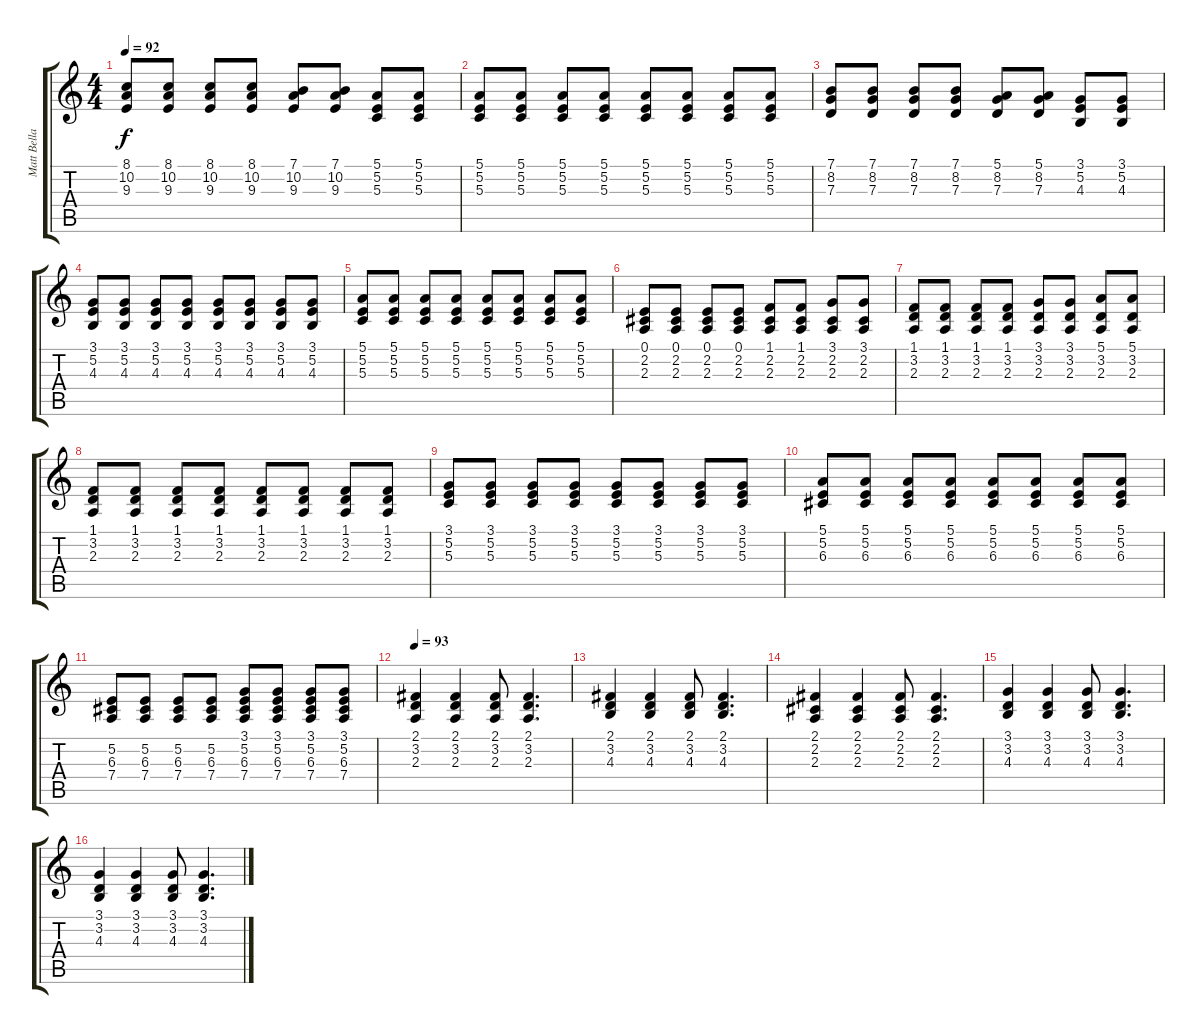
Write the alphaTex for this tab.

\track ("Matt Bellamy" "Matt Bella") {instrument acousticgrandpiano}
\staff {score tabs}
\tuning (E4 B3 G3 D3 A2 E2) {hide}
\ts (4 4)
\tempo 92
\clef g2
\ks c
(8.1 10.2 9.3).8{dy f} (8.1 10.2 9.3).8 (8.1 10.2 9.3).8 (8.1 10.2 9.3).8 (7.1 10.2 9.3).8 (7.1 10.2 9.3).8 (5.1 5.2 5.3).8 (5.1 5.2 5.3).8 |
(5.1 5.2 5.3).8 (5.1 5.2 5.3).8 (5.1 5.2 5.3).8 (5.1 5.2 5.3).8 (5.1 5.2 5.3).8 (5.1 5.2 5.3).8 (5.1 5.2 5.3).8 (5.1 5.2 5.3).8 |
(7.1 8.2 7.3).8 (7.1 8.2 7.3).8 (7.1 8.2 7.3).8 (7.1 8.2 7.3).8 (5.1 8.2 7.3).8 (5.1 8.2 7.3).8 (3.1 5.2 4.3).8 (3.1 5.2 4.3).8 |
(3.1 5.2 4.3).8 (3.1 5.2 4.3).8 (3.1 5.2 4.3).8 (3.1 5.2 4.3).8 (3.1 5.2 4.3).8 (3.1 5.2 4.3).8 (3.1 5.2 4.3).8 (3.1 5.2 4.3).8 |
(5.1 5.2 5.3).8 (5.1 5.2 5.3).8 (5.1 5.2 5.3).8 (5.1 5.2 5.3).8 (5.1 5.2 5.3).8 (5.1 5.2 5.3).8 (5.1 5.2 5.3).8 (5.1 5.2 5.3).8 |
(0.1 2.2 2.3).8 (0.1 2.2 2.3).8 (0.1 2.2 2.3).8 (0.1 2.2 2.3).8 (1.1 2.2 2.3).8 (1.1 2.2 2.3).8 (3.1 2.2 2.3).8 (3.1 2.2 2.3).8 |
(1.1 3.2 2.3).8 (1.1 3.2 2.3).8 (1.1 3.2 2.3).8 (1.1 3.2 2.3).8 (3.1 3.2 2.3).8 (3.1 3.2 2.3).8 (5.1 3.2 2.3).8 (5.1 3.2 2.3).8 |
(1.1 3.2 2.3).8 (1.1 3.2 2.3).8 (1.1 3.2 2.3).8 (1.1 3.2 2.3).8 (1.1 3.2 2.3).8 (1.1 3.2 2.3).8 (1.1 3.2 2.3).8 (1.1 3.2 2.3).8 |
(3.1 5.2 5.3).8 (3.1 5.2 5.3).8 (3.1 5.2 5.3).8 (3.1 5.2 5.3).8 (3.1 5.2 5.3).8 (3.1 5.2 5.3).8 (3.1 5.2 5.3).8 (3.1 5.2 5.3).8 |
(5.1 5.2 6.3).8 (5.1 5.2 6.3).8 (5.1 5.2 6.3).8 (5.1 5.2 6.3).8 (5.1 5.2 6.3).8 (5.1 5.2 6.3).8 (5.1 5.2 6.3).8 (5.1 5.2 6.3).8 |
(5.2 6.3 7.4).8 (5.2 6.3 7.4).8 (5.2 6.3 7.4).8 (5.2 6.3 7.4).8 (3.1 5.2 6.3 7.4).8 (3.1 5.2 6.3 7.4).8 (3.1 5.2 6.3 7.4).8 (3.1 5.2 6.3 7.4).8 |
\tempo 93
(2.1 3.2 2.3).4 (2.1 3.2 2.3).4 (2.1 3.2 2.3).8 (2.1 3.2 2.3).4{d} |
(2.1 3.2 4.3).4 (2.1 3.2 4.3).4 (2.1 3.2 4.3).8 (2.1 3.2 4.3).4{d} |
(2.1 2.2 2.3).4 (2.1 2.2 2.3).4 (2.1 2.2 2.3).8 (2.1 2.2 2.3).4{d} |
(3.1 3.2 4.3).4 (3.1 3.2 4.3).4 (3.1 3.2 4.3).8 (3.1 3.2 4.3).4{d} |
(3.1 3.2 4.3).4 (3.1 3.2 4.3).4 (3.1 3.2 4.3).8 (3.1 3.2 4.3).4{d}
